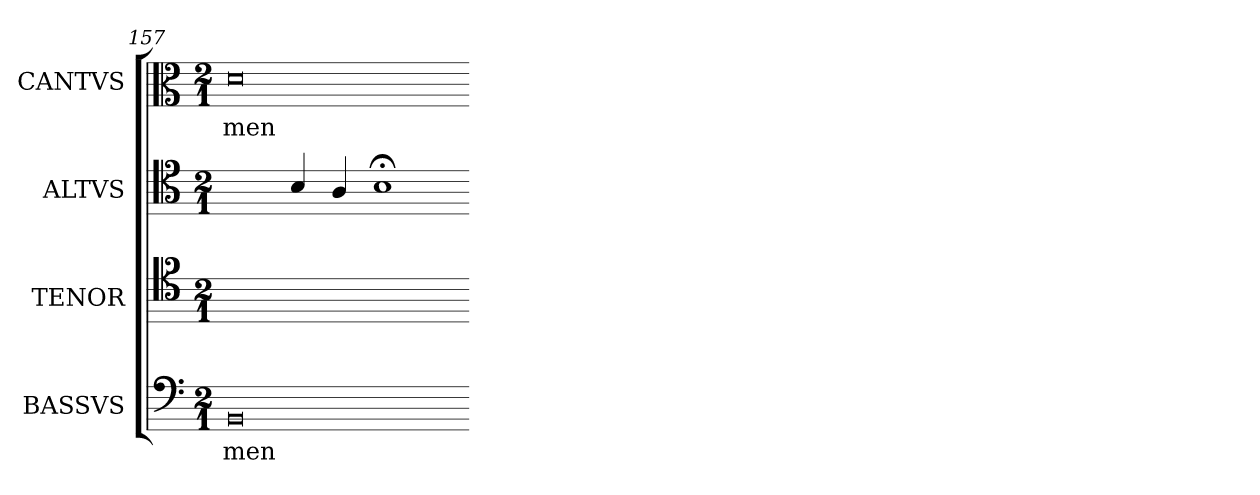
**kern	**text	**kern	**kern	**kern	**text
*part4	*part4	*part3	*part2	*part1	*part1
*staff4	*staff4	*staff3	*staff2	*staff1	*staff1
*I"BASSVS	*	*I"TENOR	*I"ALTVS	*I"CANTVS	*
*I'B	*	*I'T	*I'A	*I'S	*
*clefF5	*	*clefC5	*clefC4	*clefC3	*
*k[]	*	*k[]	*k[]	*k[]	*
*C:	*	*C:	*C:	*C:	*
*M2/1	*	*M2/1	*M2/1	*M2/1	*
=157	=157	=157	=157	=157	=157
0GG	-men	0ryy	2ryy	0d	-men
.	.	.	4B/	.	.
.	.	.	4A/	.	.
.	.	.	1B;<	.	.
=-	=-	=-	=-	=-	=-
*-	*-	*-	*-	*-	*-
